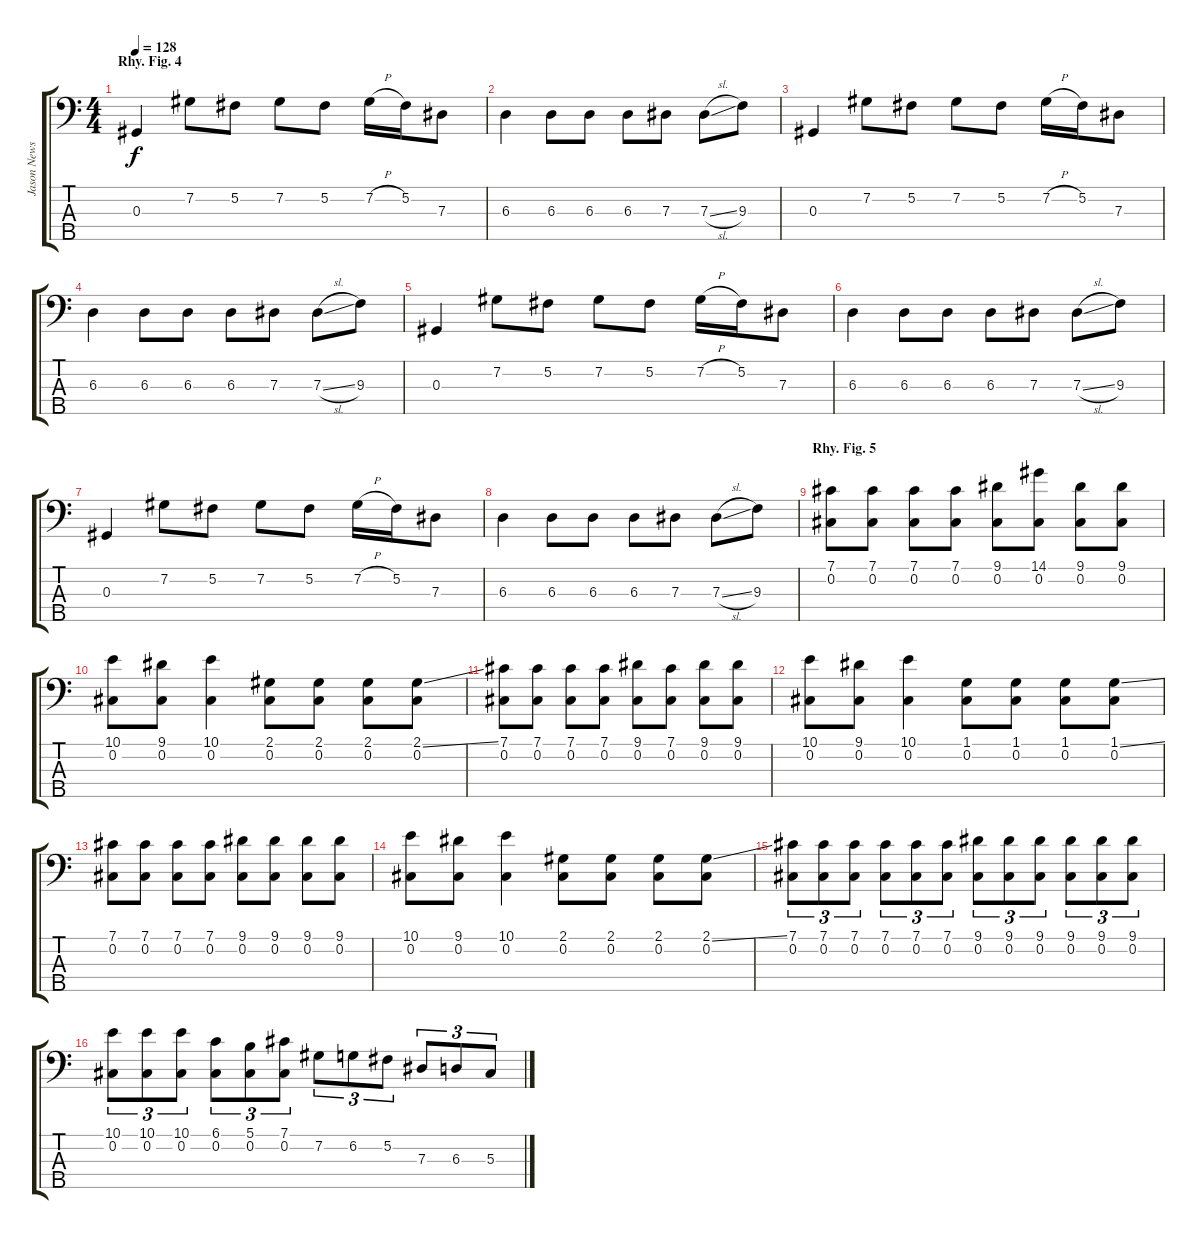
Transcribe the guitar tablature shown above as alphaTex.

\track ("Jason Newsted (Bass)" "Jason News") {instrument electricbasspick}
\staff {score tabs}
\tuning (Gb2 Db2 Ab1 Eb1 Bb0) {hide}
\ts (4 4)
\section ("" "Rhy. Fig. 4")
\tempo 128
\clef f4
\ks c
0.3.4{dy f} 7.2.8 5.2.8 7.2.8 5.2.8 7.2{h}.16 5.2.16 7.3.8 |
6.3.4 6.3.8 6.3.8 6.3.8 7.3.8 7.3{sl}.8 9.3.8 |
0.3.4 7.2.8 5.2.8 7.2.8 5.2.8 7.2{h}.16 5.2.16 7.3.8 |
6.3.4 6.3.8 6.3.8 6.3.8 7.3.8 7.3{sl}.8 9.3.8 |
0.3.4 7.2.8 5.2.8 7.2.8 5.2.8 7.2{h}.16 5.2.16 7.3.8 |
6.3.4 6.3.8 6.3.8 6.3.8 7.3.8 7.3{sl}.8 9.3.8 |
0.3.4 7.2.8 5.2.8 7.2.8 5.2.8 7.2{h}.16 5.2.16 7.3.8 |
6.3.4 6.3.8 6.3.8 6.3.8 7.3.8 7.3{sl}.8 9.3.8 |
\section ("" "Rhy. Fig. 5")
(7.1 0.2).8 (7.1 0.2).8 (7.1 0.2).8 (7.1 0.2).8 (9.1 0.2).8 (14.1 0.2).8 (9.1 0.2).8 (9.1 0.2).8 |
(10.1 0.2).8 (9.1 0.2).8 (10.1 0.2).4 (2.1 0.2).8 (2.1 0.2).8 (2.1 0.2).8 (2.1{ss} 0.2).8 |
(7.1 0.2).8 (7.1 0.2).8 (7.1 0.2).8 (7.1 0.2).8 (9.1 0.2).8 (7.1 0.2).8 (9.1 0.2).8 (9.1 0.2).8 |
(10.1 0.2).8 (9.1 0.2).8 (10.1 0.2).4 (1.1 0.2).8 (1.1 0.2).8 (1.1 0.2).8 (1.1{ss} 0.2).8 |
(7.1 0.2).8 (7.1 0.2).8 (7.1 0.2).8 (7.1 0.2).8 (9.1 0.2).8 (9.1 0.2).8 (9.1 0.2).8 (9.1 0.2).8 |
(10.1 0.2).8 (9.1 0.2).8 (10.1 0.2).4 (2.1 0.2).8 (2.1 0.2).8 (2.1 0.2).8 (2.1{ss} 0.2).8 |
(7.1 0.2).8{tu (3 2)} (7.1 0.2).8{tu (3 2)} (7.1 0.2).8{tu (3 2)} (7.1 0.2).8{tu (3 2)} (7.1 0.2).8{tu (3 2)} (7.1 0.2).8{tu (3 2)} (9.1 0.2).8{tu (3 2)} (9.1 0.2).8{tu (3 2)} (9.1 0.2).8{tu (3 2)} (9.1 0.2).8{tu (3 2)} (9.1 0.2).8{tu (3 2)} (9.1 0.2).8{tu (3 2)} |
(10.1 0.2).8{tu (3 2)} (10.1 0.2).8{tu (3 2)} (10.1 0.2).8{tu (3 2)} (6.1 0.2).8{tu (3 2)} (5.1 0.2).8{tu (3 2)} (7.1 0.2).8{tu (3 2)} 7.2.8{tu (3 2)} 6.2.8{tu (3 2)} 5.2.8{tu (3 2)} 7.3.8{tu (3 2)} 6.3.8{tu (3 2)} 5.3.8{tu (3 2)}
